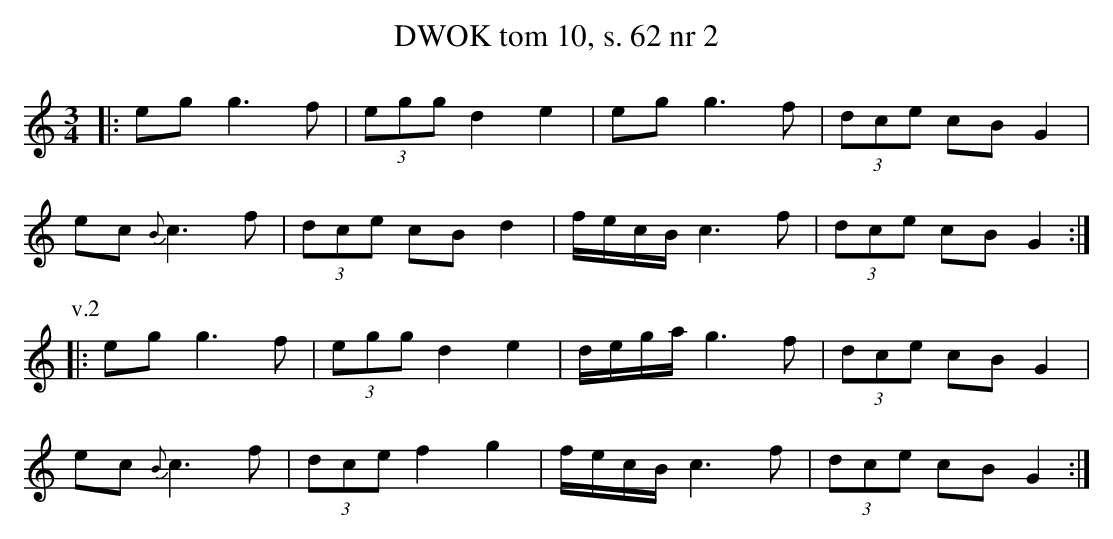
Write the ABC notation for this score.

X:1
T:DWOK tom 10, s. 62 nr 2
L:1/16
M:3/4
K:C
|:e2g2 g6f2| (3e2g2g2 d4 e4|e2g2 g6f2| (3d2c2e2 c2B2 G4|
e2c2 {B }c6f2| (3d2c2e2 c2B2 d4|fecB c6f2| (3d2c2e2 c2B2 G4:|
P:v.2
|:e2g2 g6f2| (3e2g2g2 d4 e4|dega g6f2| (3d2c2e2 c2B2 G4|
e2c2 {B }c6f2| (3d2c2e2 f4 g4|fecB c6f2| (3d2c2e2 c2B2 G4:|
